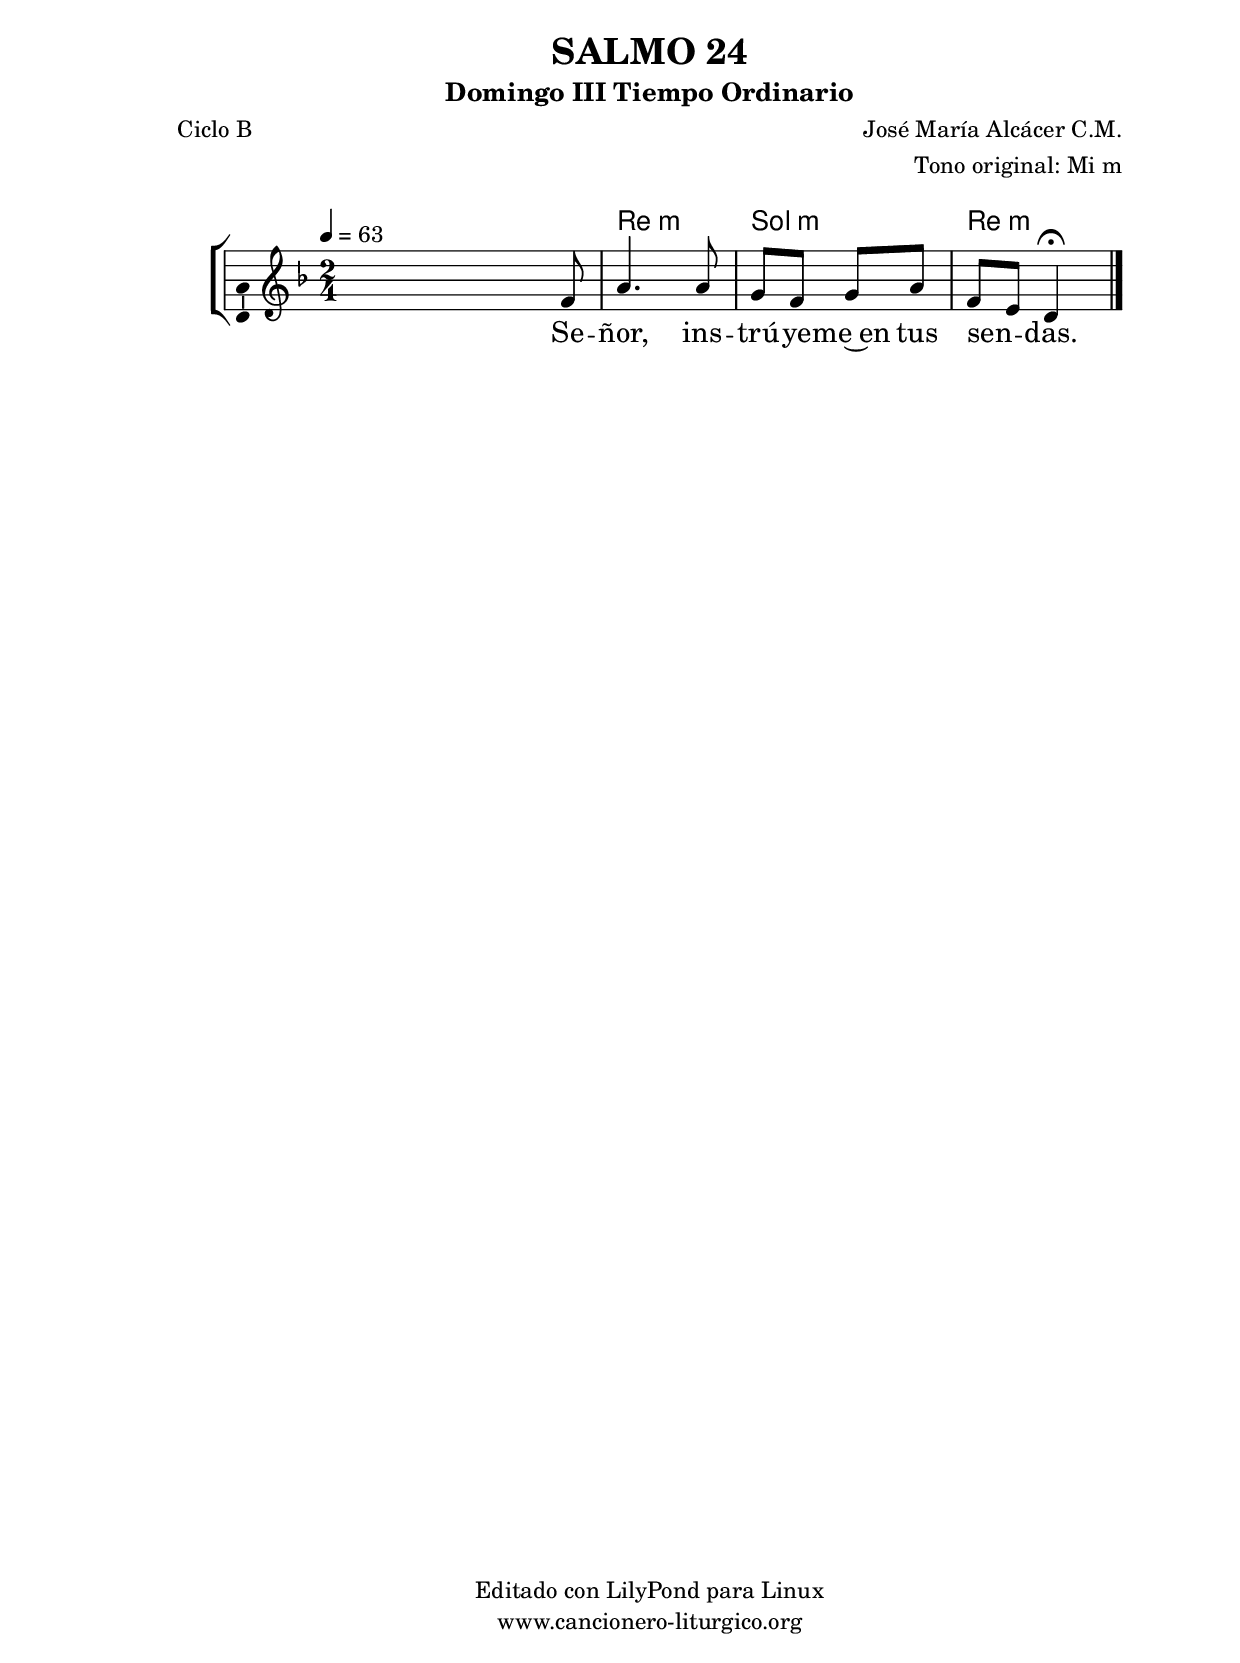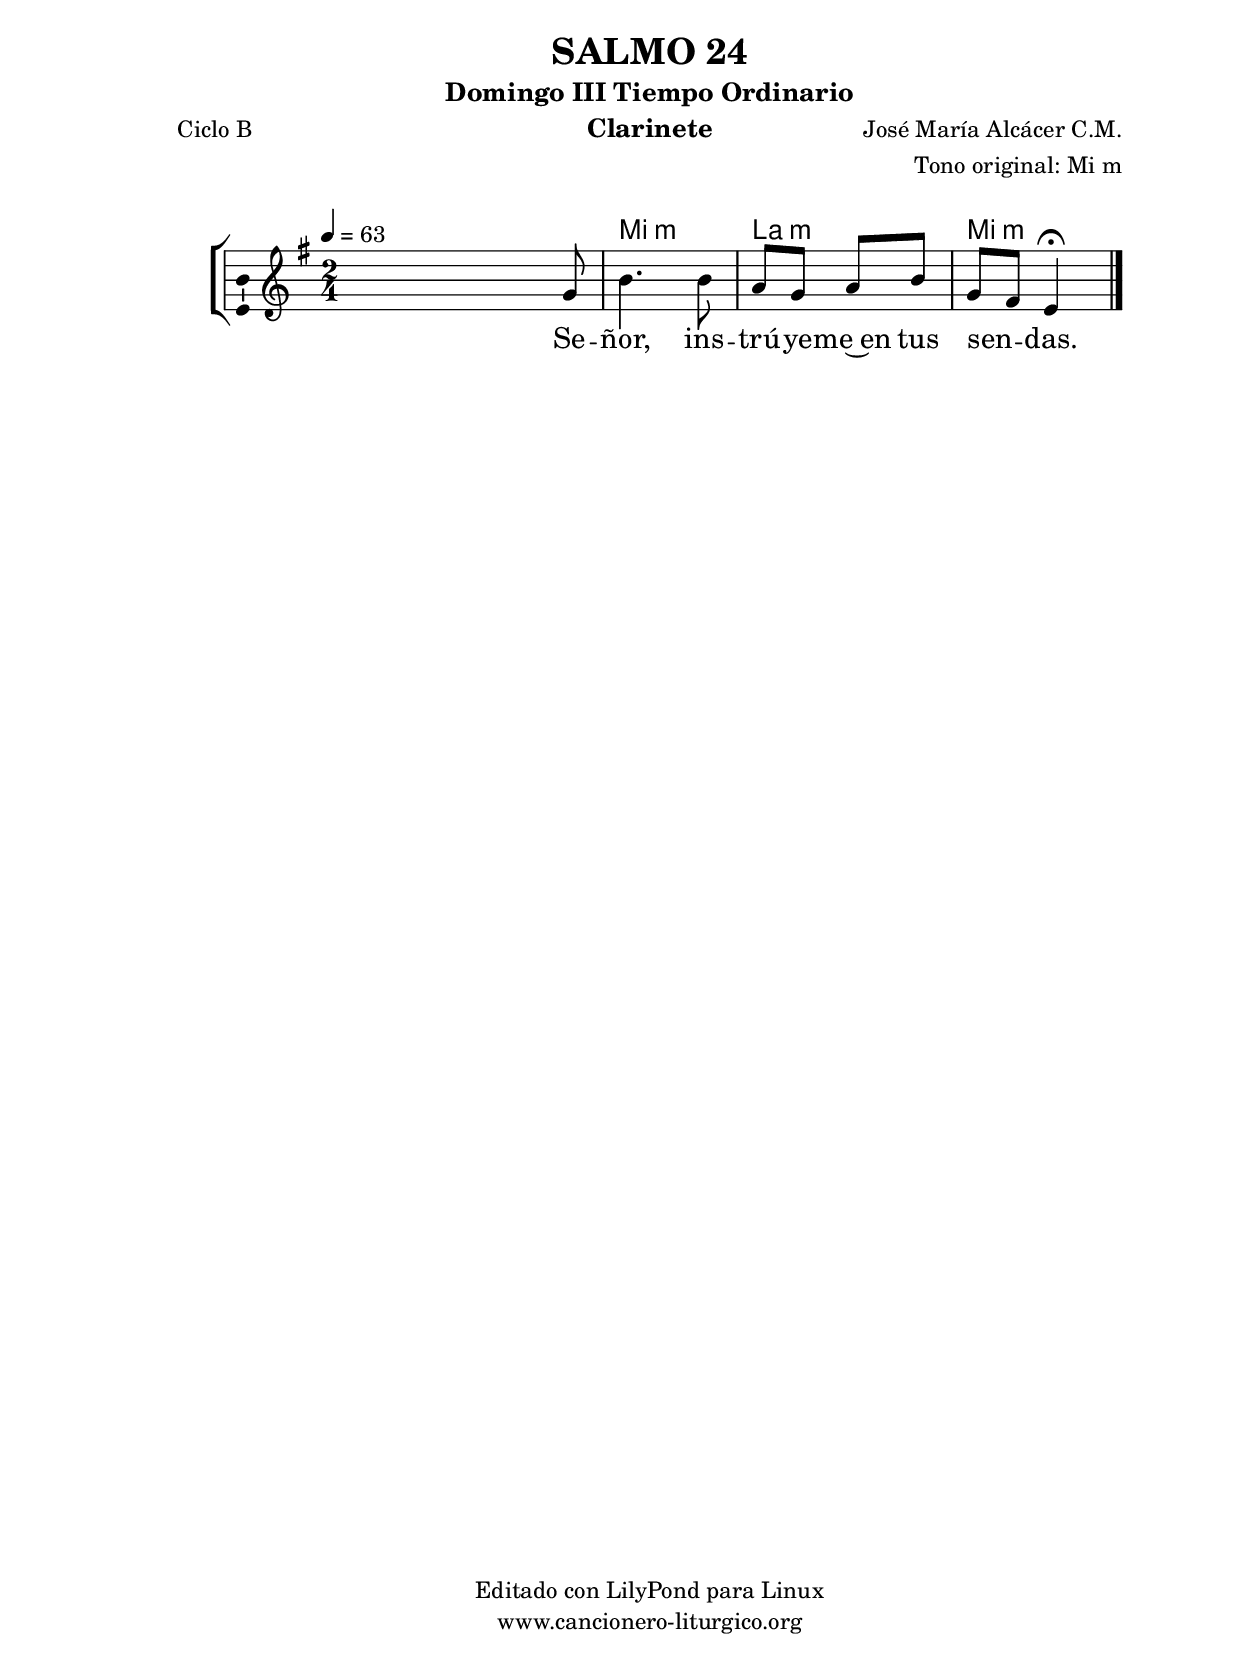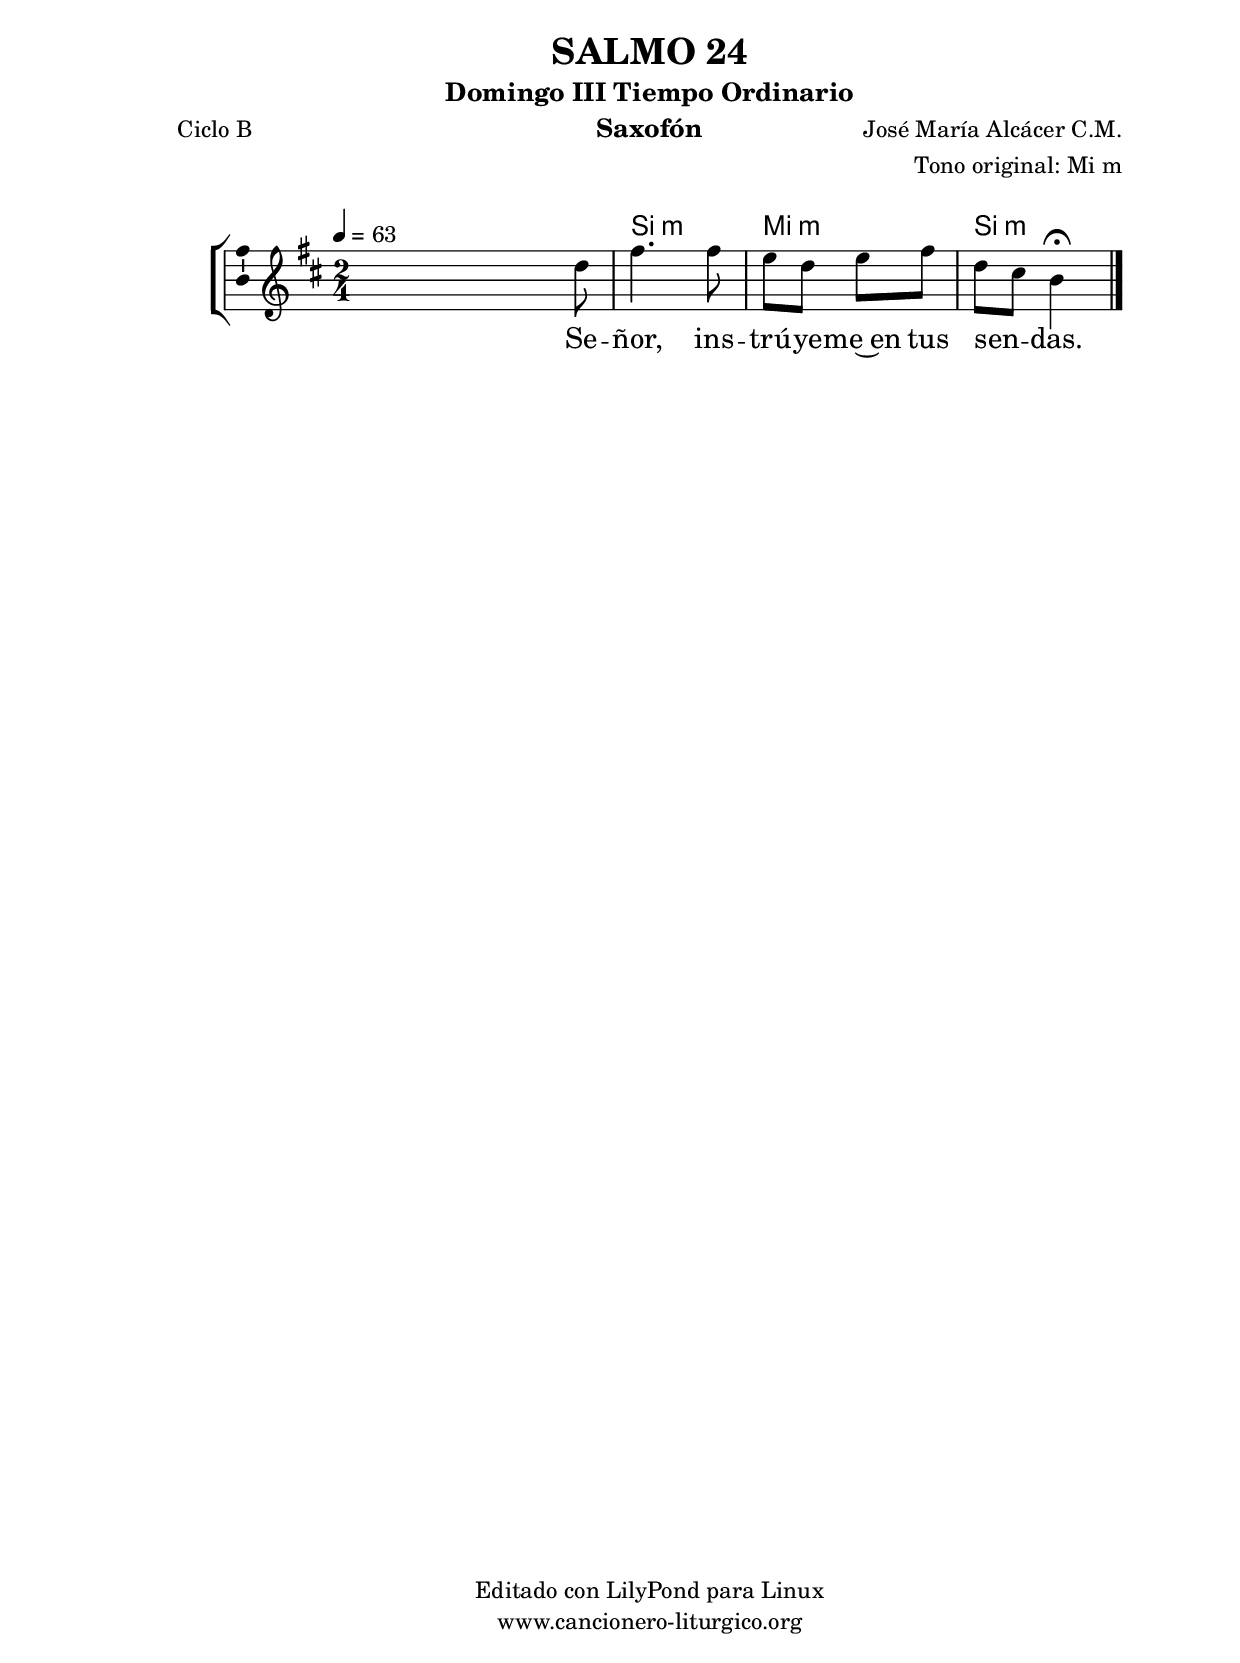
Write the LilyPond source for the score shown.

%
%para convertir .midi en .wav:
%timidity filename.midi -Ow -o finename.wav
%
%
%Para convertir de .wav a .mp3:
%lame -h -m j filename.wav
%
%
%para escuchar el midi:
%timidity nombrefichero.midi
%


%versión de lilypond para la que se ha escrito esta partitura:
\version "2.16.0"

	%Tamaño papel
	#(set-default-paper-size "a4")
	%Tamaño partitura
	#(set-global-staff-size 20)
	%No responde al pulsar sobre una nota
	#(ly:set-option 'point-and-click #f)

%parámetros del encabezamiento:
\header {
	title = "SALMO 24"
	subtitle = "Domingo III Tiempo Ordinario"
	composer = "José María Alcácer C.M."
	poet = "Ciclo B"
	meter = ""
	arranger = "Tono original: Mi m"
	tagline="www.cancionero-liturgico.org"
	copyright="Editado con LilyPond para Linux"
	tiempo = "Ordinario"
	usos = "Salmo"
	letra = "Señor, instrúyeme en tus sendas."
	}

%parámetros asociados al papel:
\paper  {
	oddHeaderMarkup = \markup {\fill-line { \on-the-fly #not-first-page \fromproperty #'header:title \on-the-fly #not-first-page \fromproperty #'header:composer }}
	evenHeaderMarkup = \markup {\fill-line { \fromproperty #'header:composer \fromproperty #'header:title }}
	#(set-paper-size "a4")
	print-page-number = ##f
	first-page-number = 1
	print-first-page-number = ##f
%	head-separation = 3.0 \cm
	top-margin = 2.0 \cm
	bottom-margin = 0.5\cm
%%%	bottom-margin = -1.0\cm
	left-margin = 3.0 \cm
	line-width = 16.0 \cm 
	indent = 8\mm
	interscoreline = 2.\mm
	between-system-space = 15\mm
%	para que las partituras no llenen la hoja:
	ragged-bottom = ##t
%	idem para la última hoja:
	ragged-last-bottom = ##f
%	para que las partituras llenen el ancho del papel:
	ragged-last = ##f
	after-title-space = 2.5 \cm
%page-count=1
%system-count=8

	%Flexible Vertical Spacing
%	markup-markup-spacing =
%	#'((basic-distance . 15) (minimum-distance . 15) (padding . 3))
	markup-system-spacing =
	#'((basic-distance . 15) (minimum-distance . 15) (padding . 3))
	system-system-spacing =
	#'((basic-distance . 15) (minimum-distance . 15) (padding . 3))
	score-system-spacing =
	#'((basic-distance . 15) (minimum-distance . 15) (padding . 5))
%	top-system-spacing = % header
%	#'((basic-distance . 8) (minimum-distance . 0) (padding . 3))
%	top-markup-spacing =
%	#'((basic-distance . 20) (minimum-distance . 20) (padding . 3))
	last-bottom-spacing = % footer
	#'((basic-distance . 5) (minimum-distance . 5) (padding . 3))
%	score-markup-spacing =
%	#'((basic-distance . 16) (minimum-distance . 13) (padding . 3))

	}


%parámetros que afectan a toda la partitura:
global =  {
	%clave de sol (G):
	\clef G
	%armadura:
	\transpose e d
	\key e \minor
	\tempo 4=63
	\set Score.tempoHideNote = ##f
	}


acordes = {
	\italianChords
	\chordmode {
	\transpose e d
{

s2
e2:m a:m e:m

	}
	}
}

melodia = 
	\transpose e d
{
	\relative c''{

\time 2/4

s4 s8 g8
b4. b8
a8 g a b
g8 fis e4 \fermata

	\bar "|."
	}
	}


texto = \lyricmode {
Se -- ñor, ins -- trú -- ye -- me~en tus sen -- _ das.
	}


acordesStaff = \context ChordNames = acordesStaff <<
	\set chordChanges = ##t
	\acordes
	>>


vozStaff = \context Voice = vozStaff
\with {\consists "Ambitus_engraver"}
<<
%	\set Staff.instrumentName = ""
%	\set Staff.shortInstrumentName = ""
%	\set Staff.midiInstrument = #"clarinet"
%	\set Staff.midiInstrument = #"cello"
%	\set Staff.midiInstrument = #"flute"
	\set Staff.midiInstrument = #"electric guitar (jazz)"
%	\set Staff.midiInstrument = #"english horn"
%	\set Staff.midiInstrument = #"violin"
%	\set Staff.midiInstrument = #"glockenspiel"
	\set Staff.midiMinimumVolume = #0.7
	\set Staff.midiMaximumVolume = #0.9
	\global
	\melodia
	>>


textoStaff = \context Lyrics = textoStaff <<
	\lyricsto vozStaff \texto
	>>

\book {
	\score {
		\context ChoirStaff {
			\override StaffGroup.SystemStartBracket #'collapse-height = #1
			\override Score.SystemStartBar #'collapse-height = #1
			<<
			\acordesStaff
			\vozStaff
			\textoStaff
			>>
			}
		\layout {
	    		\context {
				\Lyrics
				\override LyricText #'font-size = #2
				}
	   		 \context {
				\Score
				%fontSize = #3
				\override StaffSymbol #'staff-space = #(magstep +3)
				%\override Beam #'thickness = #0.55
				%\override SpacingSpanner #'spacing-increment = #1.0
				%\override Slur #'height-limit = #1.5
				}
			}
		}
	\score {
		\unfoldRepeats
		\context ChoirStaff {
			<<
			\acordesStaff
			\vozStaff
			>>
			}
		\midi {
	  		\context {
	  			\Score
				tempoWholesPerMinute = #(ly:make-moment 70 4)
				}
			}
		}
	}

%Partitura para clarinete
#(define output-suffix "C")
\book {
	\header{
		instrument = "Clarinete"
		}
	\score {
		\context ChoirStaff {
			\override StaffGroup.SystemStartBracket #'collapse-height = #1
			\override Score.SystemStartBar #'collapse-height = #1
\transpose c d
			<<
			\acordesStaff
			\vozStaff
			\textoStaff
			>>
			}
		\layout {
	    		\context {
				\Lyrics
				\override LyricText #'font-size = #2
				}
	   		 \context {
				\Score
				%fontSize = #3
				\override StaffSymbol #'staff-space = #(magstep +3)
				%\override Beam #'thickness = #0.55
				%\override SpacingSpanner #'spacing-increment = #1.0
				%\override Slur #'height-limit = #1.5
				}
			}
		}
	}

%Partitura para saxofón
#(define output-suffix "S")
\book {
	\header{
		instrument = "Saxofón"
		}
	\score {
		\context ChoirStaff {
			\override StaffGroup.SystemStartBracket #'collapse-height = #1
			\override Score.SystemStartBar #'collapse-height = #1
\transpose c a
			<<
			\acordesStaff
			\vozStaff
			\textoStaff
			>>
			}
		\layout {
	    		\context {
				\Lyrics
				\override LyricText #'font-size = #2
				}
	   		 \context {
				\Score
				%fontSize = #3
				\override StaffSymbol #'staff-space = #(magstep +3)
				%\override Beam #'thickness = #0.55
				%\override SpacingSpanner #'spacing-increment = #1.0
				%\override Slur #'height-limit = #1.5
				}
			}
		}
	}

